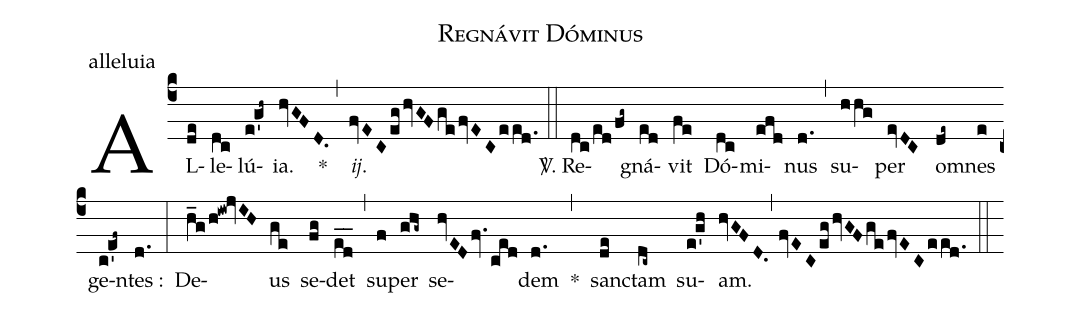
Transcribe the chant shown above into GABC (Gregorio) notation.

name:Regnávit Dóminus;
office-part:alleluia;
%%
(c4)AL(de)le(dc)lú(e!g'h~)ia.(hvGFD.) *(,) <i>ij</i>.(fvECeghvGFgefvECeed.) (::)

<sp>V/</sp>. Re(dc/ed/fg~)gná(ed)vit(fe) Dó(dc)mi(efd)nus(d.) (,) su(hhg)per(evDC) o(de~)mnes(e) ge(c!e'f~)ntes :(d.) (:) De(h_g/h!iw!jvIH)us(ge) se(fg)det(ed__) (,) su(f)per(ghg~) se(hvEDfv.ced)dem(d.) *(,) san(de)ctam(dc~) su(e!g'h)am.(hvGFD.,fvECeg/hvGFge/fvECeed.) (::)
